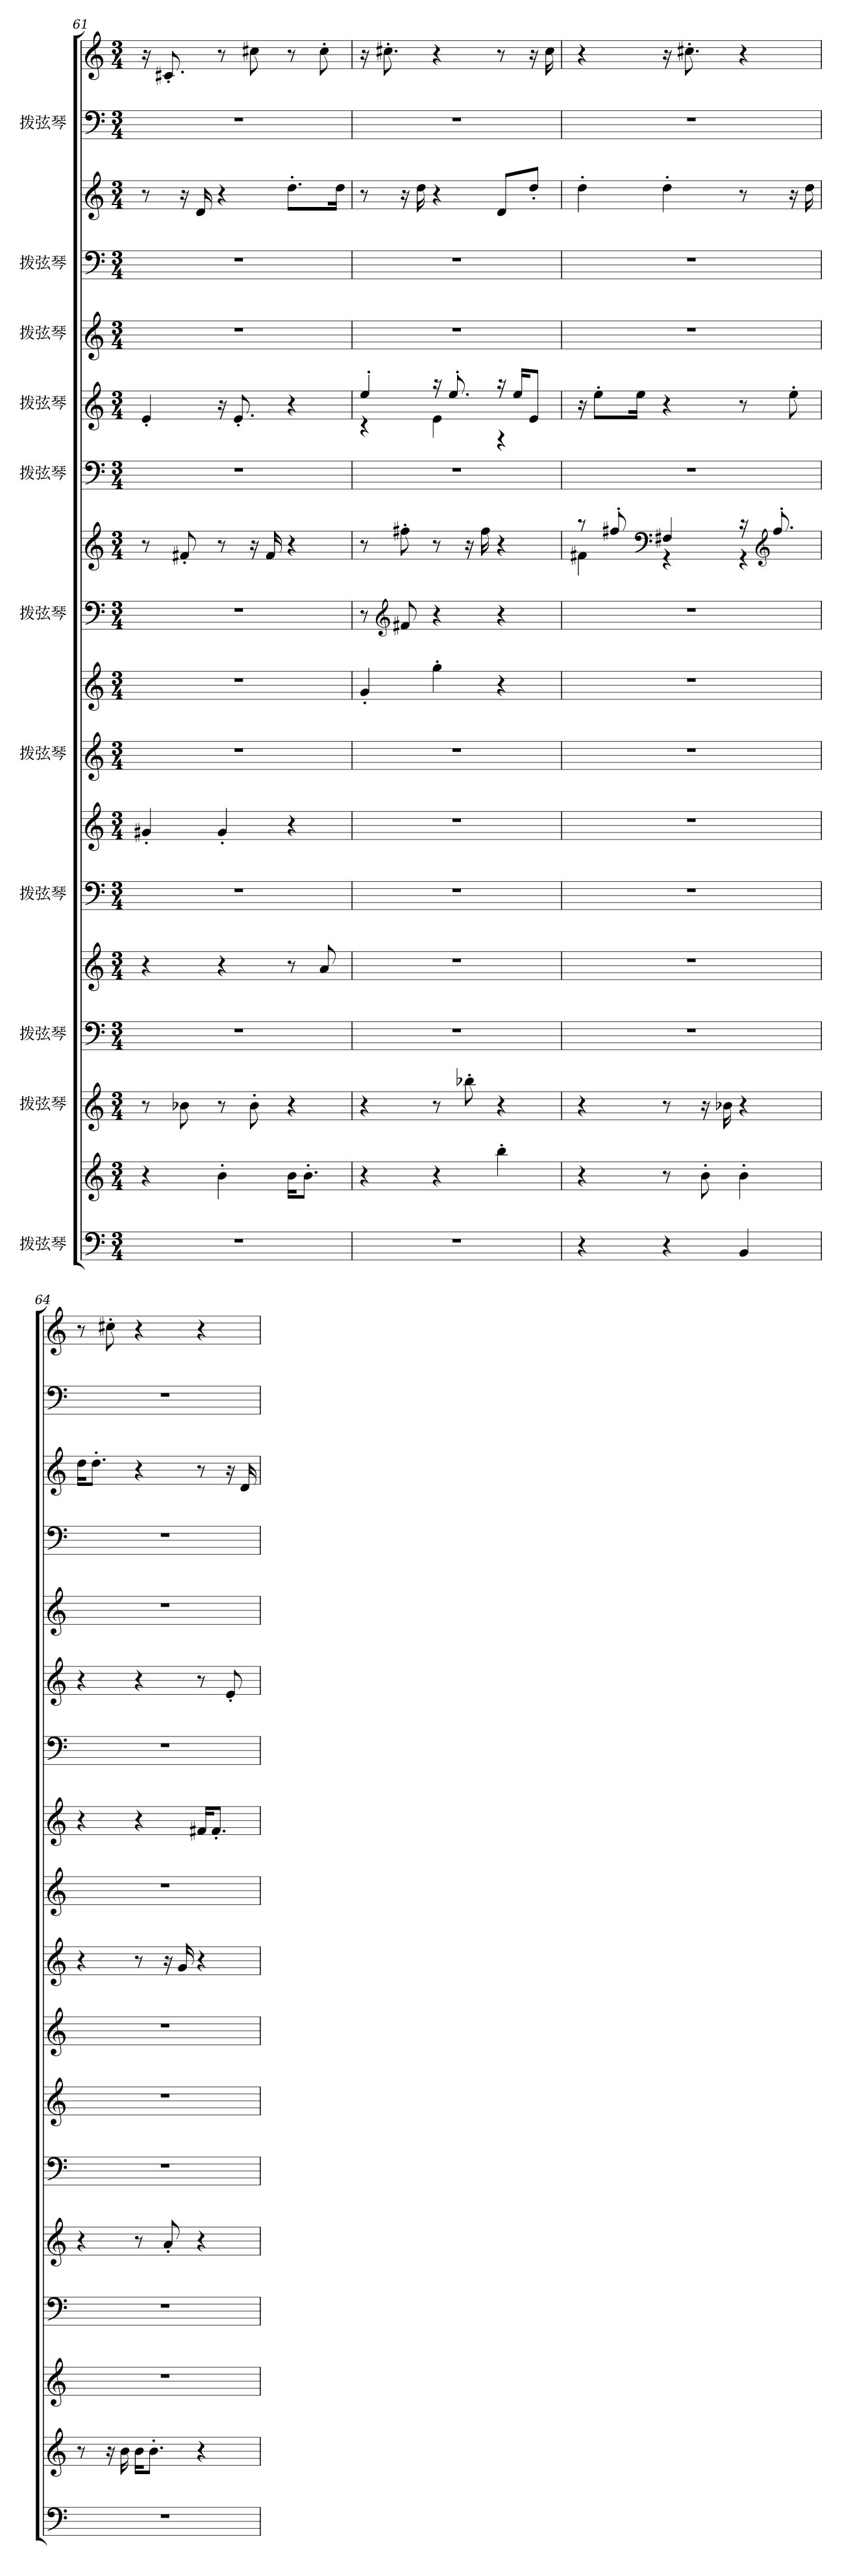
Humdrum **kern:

**kern	**kern	**kern	**kern	**kern	**kern	**kern	**kern	**kern	**kern	**kern	**kern	**kern	**kern	**kern	**kern	**kern	**kern
*part11	*part11	*part10	*part9	*part9	*part8	*part8	*part7	*part7	*part6	*part6	*part5	*part4	*part3	*part2	*part2	*part1	*part1
*staff18	*staff17	*staff16	*staff15	*staff14	*staff13	*staff12	*staff11	*staff10	*staff9	*staff8	*staff7	*staff6	*staff5	*staff4	*staff3	*staff2	*staff1
*I"拨弦琴	*	*I"拨弦琴	*I"拨弦琴	*	*I"拨弦琴	*	*I"拨弦琴	*	*I"拨弦琴	*	*I"拨弦琴	*I"拨弦琴	*I"拨弦琴	*I"拨弦琴	*	*I"拨弦琴	*
*clefF4	*clefG2	*clefG2	*clefF4	*clefG2	*clefF4	*clefG2	*clefG2	*clefG2	*clefF4	*clefG2	*clefF4	*clefG2	*clefG2	*clefF4	*clefG2	*clefF4	*clefG2
*k[]	*k[]	*k[]	*k[]	*k[]	*k[]	*k[]	*k[]	*k[]	*k[]	*k[]	*k[]	*k[]	*k[]	*k[]	*k[]	*k[]	*k[]
*M3/4	*M3/4	*M3/4	*M3/4	*M3/4	*M3/4	*M3/4	*M3/4	*M3/4	*M3/4	*M3/4	*M3/4	*M3/4	*M3/4	*M3/4	*M3/4	*M3/4	*M3/4
=61	=61	=61	=61	=61	=61	=61	=61	=61	=61	=61	=61	=61	=61	=61	=61	=61	=61
2.r	4r	8r	2.r	4r	2.r	4g#X'/	2.r	2.r	2.r	8r	2.r	4e'/	2.r	2.r	8r	2.r	16r
.	.	.	.	.	.	.	.	.	.	.	.	.	.	.	.	.	8.c#X'/
.	.	8b-X\	.	.	.	.	.	.	.	8f#X'/	.	.	.	.	16r	.	.
.	.	.	.	.	.	.	.	.	.	.	.	.	.	.	16d/	.	.
.	4b'\	8r	.	4r	.	4g#'/	.	.	.	8r	.	16r	.	.	4r	.	8r
.	.	.	.	.	.	.	.	.	.	.	.	8.e'/	.	.	.	.	.
.	.	8b-'\	.	.	.	.	.	.	.	16r	.	.	.	.	.	.	8cc#X\
.	.	.	.	.	.	.	.	.	.	16f#/	.	.	.	.	.	.	.
.	16b\KL	4r	.	8r	.	4r	.	.	.	4r	.	4r	.	.	8.dd'\L	.	8r
.	8.b'\J	.	.	.	.	.	.	.	.	.	.	.	.	.	.	.	.
.	.	.	.	8a/	.	.	.	.	.	.	.	.	.	.	.	.	8cc#'\
.	.	.	.	.	.	.	.	.	.	.	.	.	.	.	16dd\Jk	.	.
=62	=62	=62	=62	=62	=62	=62	=62	=62	=62	=62	=62	=62	=62	=62	=62	=62	=62
*	*	*	*	*	*	*	*	*	*	*	*	*^	*	*	*	*	*
2.r	4r	4r	2.r	2.r	2.r	2.r	2.r	4g'/	8r	8r	2.r	4ee'/	4r	2.r	2.r	8r	2.r	16r
.	.	.	.	.	.	.	.	.	.	.	.	.	.	.	.	.	.	8.cc#X'\
*	*	*	*	*	*	*	*	*	*clefG2	*	*	*	*	*	*	*	*	*
.	.	.	.	.	.	.	.	.	8f#X/	8ff#X'\	.	.	.	.	.	16r	.	.
.	.	.	.	.	.	.	.	.	.	.	.	.	.	.	.	16dd\	.	.
.	4r	8r	.	.	.	.	.	4gg'\	4r	8r	.	16r	4e\	.	.	4r	.	4r
.	.	.	.	.	.	.	.	.	.	.	.	8.ee'/	.	.	.	.	.	.
.	.	8bb-X'\	.	.	.	.	.	.	.	16r	.	.	.	.	.	.	.	.
.	.	.	.	.	.	.	.	.	.	16ff#\	.	.	.	.	.	.	.	.
.	4bb'\	4r	.	.	.	.	.	4r	4r	4r	.	16r	4r	.	.	8d/L	.	8r
.	.	.	.	.	.	.	.	.	.	.	.	16ee/KL	.	.	.	.	.	.
.	.	.	.	.	.	.	.	.	.	.	.	8e/J	.	.	.	8dd'/J	.	16r
.	.	.	.	.	.	.	.	.	.	.	.	.	.	.	.	.	.	16cc#\
*	*	*	*	*	*	*	*	*	*	*	*	*v	*v	*	*	*	*	*
!!LO:PB:g=z
=63	=63	=63	=63	=63	=63	=63	=63	=63	=63	=63	=63	=63	=63	=63	=63	=63	=63
*	*	*	*	*	*	*	*	*	*	*^	*	*	*	*	*	*	*
4r	4r	4r	2.r	2.r	2.r	2.r	2.r	2.r	2.r	8r	4f#X\	2.r	16r	2.r	2.r	4dd'\	2.r	4r
.	.	.	.	.	.	.	.	.	.	.	.	.	8ee'\L	.	.	.	.	.
.	.	.	.	.	.	.	.	.	.	8ff#X'/	.	.	.	.	.	.	.	.
.	.	.	.	.	.	.	.	.	.	.	.	.	16ee\Jk	.	.	.	.	.
*	*	*	*	*	*	*	*	*	*	*clefF4	*	*	*	*	*	*	*	*
4r	8r	8r	.	.	.	.	.	.	.	4F#X/	4r	.	4r	.	.	4dd'\	.	16r
.	.	.	.	.	.	.	.	.	.	.	.	.	.	.	.	.	.	8.cc#X'\
.	8b'\	16r	.	.	.	.	.	.	.	.	.	.	.	.	.	.	.	.
.	.	16b-X\	.	.	.	.	.	.	.	.	.	.	.	.	.	.	.	.
4BB/	4b'\	4r	.	.	.	.	.	.	.	16r	4r	.	8r	.	.	8r	.	4r
*	*	*	*	*	*	*	*	*	*	*clefG2	*	*	*	*	*	*	*	*
.	.	.	.	.	.	.	.	.	.	8.ff#'/	.	.	.	.	.	.	.	.
.	.	.	.	.	.	.	.	.	.	.	.	.	8ee'\	.	.	16r	.	.
.	.	.	.	.	.	.	.	.	.	.	.	.	.	.	.	16dd\	.	.
*	*	*	*	*	*	*	*	*	*	*v	*v	*	*	*	*	*	*	*
=64	=64	=64	=64	=64	=64	=64	=64	=64	=64	=64	=64	=64	=64	=64	=64	=64	=64
2.r	8r	2.r	2.r	4r	2.r	2.r	2.r	4r	2.r	4r	2.r	4r	2.r	2.r	16dd\KL	2.r	8r
.	.	.	.	.	.	.	.	.	.	.	.	.	.	.	8.dd'\J	.	.
.	16r	.	.	.	.	.	.	.	.	.	.	.	.	.	.	.	8cc#X'\
.	16b\	.	.	.	.	.	.	.	.	.	.	.	.	.	.	.	.
.	16b\KL	.	.	8r	.	.	.	8r	.	4r	.	4r	.	.	4r	.	4r
.	8.b'\J	.	.	.	.	.	.	.	.	.	.	.	.	.	.	.	.
.	.	.	.	8a'/	.	.	.	16r	.	.	.	.	.	.	.	.	.
.	.	.	.	.	.	.	.	16g/	.	.	.	.	.	.	.	.	.
.	4r	.	.	4r	.	.	.	4r	.	16f#X/KL	.	8r	.	.	8r	.	4r
.	.	.	.	.	.	.	.	.	.	8.f#'/J	.	.	.	.	.	.	.
.	.	.	.	.	.	.	.	.	.	.	.	8e'/	.	.	16r	.	.
.	.	.	.	.	.	.	.	.	.	.	.	.	.	.	16d/	.	.
=	=	=	=	=	=	=	=	=	=	=	=	=	=	=	=	=	=
*-	*-	*-	*-	*-	*-	*-	*-	*-	*-	*-	*-	*-	*-	*-	*-	*-	*-
